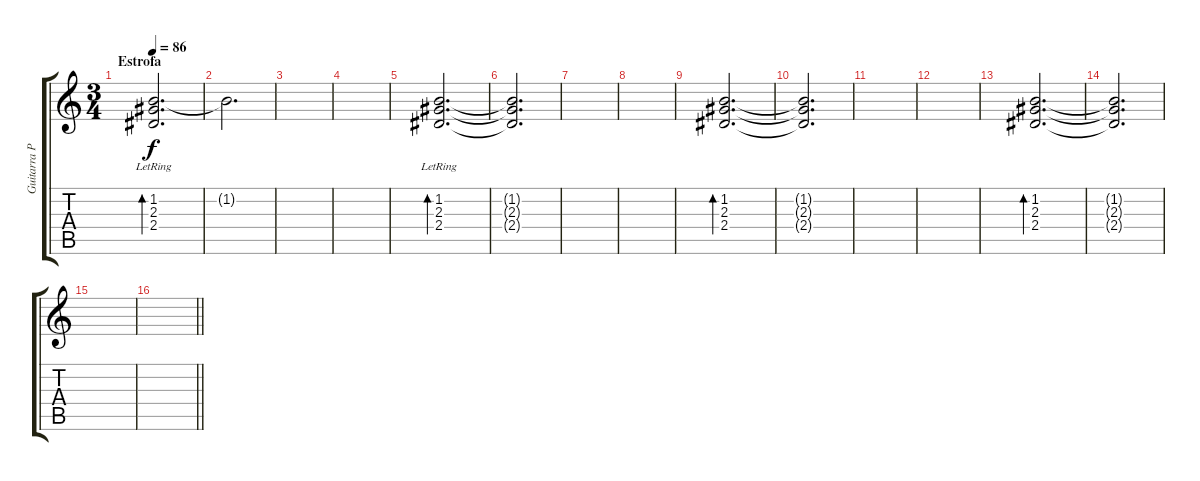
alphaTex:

\track ("Guitarra Principal" "Guitarra P") {instrument distortionguitar}
\staff {score tabs}
\tuning (Eb4 Bb3 Gb3 Db3 Ab2 Db2) {hide}
\ts (3 4)
\section ("" "Estrofa")
\tempo 86
\clef g2
\ks c
(1.2 2.3{lr} 2.4{lr}).2{d bd 240 dy f volume 8 instrument electricguitarclean} |
1.2{t}.2{d} |
|
|
(1.2 2.3{lr} 2.4{lr}).2{d bd 240} |
(1.2{t} 2.3{t} 2.4{t}).2{d} |
|
|
(1.2 2.3 2.4).2{d bd 240} |
(1.2{t} 2.3{t} 2.4{t}).2{d} |
|
|
(1.2 2.3 2.4).2{d bd 240} |
(1.2{t} 2.3{t} 2.4{t}).2{d} |
|
\barLineRight lightlight
